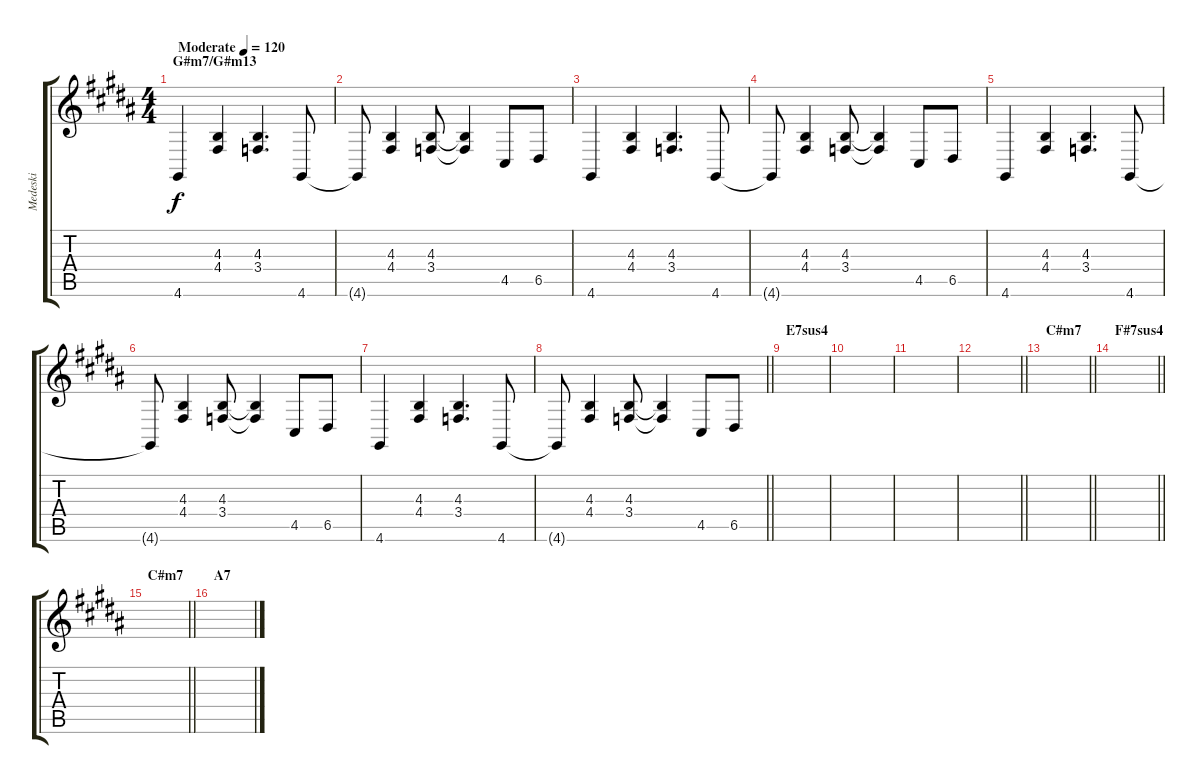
\track ("Medeski" "Medeski") {instrument electricpiano1}
\staff {score tabs}
\tuning (E4 B3 G3 D3 A2 E2) {hide}
\ts (4 4)
\section ("" "G#m7/G#m13")
\tempo (120 "Moderate")
\clef g2
\ks g#minor
4.6.4{dy f instrument electricpiano1} (4.3 4.4).4 (4.3 3.4).4{d} 4.6.8 |
4.6{t}.8 (4.3 4.4).4 (4.3 3.4).8 (4.3{t} 3.4{t}).4 4.5.8 6.5.8 |
4.6.4 (4.3 4.4).4 (4.3 3.4).4{d} 4.6.8 |
4.6{t}.8 (4.3 4.4).4 (4.3 3.4).8 (4.3{t} 3.4{t}).4 4.5.8 6.5.8 |
4.6.4 (4.3 4.4).4 (4.3 3.4).4{d} 4.6.8 |
4.6{t}.8 (4.3 4.4).4 (4.3 3.4).8 (4.3{t} 3.4{t}).4 4.5.8 6.5.8 |
4.6.4 (4.3 4.4).4 (4.3 3.4).4{d} 4.6.8 |
\barLineRight lightlight
4.6{t}.8 (4.3 4.4).4 (4.3 3.4).8 (4.3{t} 3.4{t}).4 4.5.8 6.5.8 |
\section ("" "E7sus4")
|
|
|
\barLineRight lightlight
|
\section ("" "C#m7")
\barLineRight lightlight
|
\section ("" "F#7sus4")
\barLineRight lightlight
|
\section ("" "C#m7")
\barLineRight lightlight
|
\section ("" "A7")
